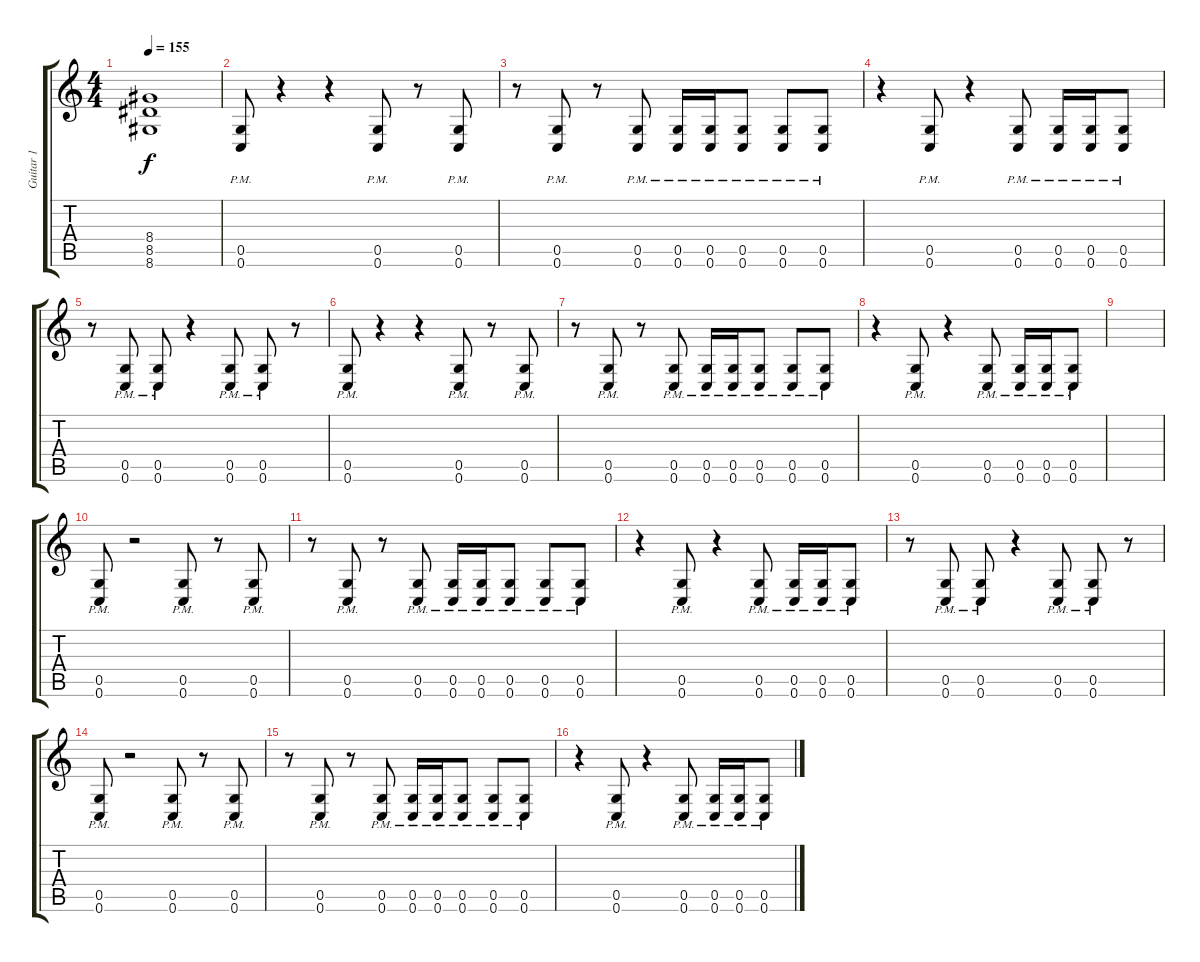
\track ("Guitar 1" "Guitar 1") {instrument distortionguitar}
\staff {score tabs}
\tuning (D4 A3 F3 C3 G2 C2) {hide}
\ts (4 4)
\tempo 155
\clef g2
\ks c
(8.4 8.5 8.6).1{dy f} |
(0.5{pm} 0.6{pm}).8 r.4 r.4 (0.5{pm} 0.6{pm}).8 r.8 (0.5{pm} 0.6{pm}).8 |
r.8 (0.5{pm} 0.6{pm}).8 r.8 (0.5{pm} 0.6{pm}).8 (0.5{pm} 0.6{pm}).16 (0.5{pm} 0.6{pm}).16 (0.5{pm} 0.6{pm}).8 (0.5{pm} 0.6{pm}).8 (0.5{pm} 0.6{pm}).8 |
r.4 (0.5{pm} 0.6{pm}).8 r.4 (0.5{pm} 0.6{pm}).8 (0.5{pm} 0.6{pm}).16 (0.5{pm} 0.6{pm}).16 (0.5{pm} 0.6{pm}).8 |
r.8 (0.5{pm} 0.6{pm}).8 (0.5{pm} 0.6{pm}).8 r.4 (0.5{pm} 0.6{pm}).8 (0.5{pm} 0.6{pm}).8 r.8 |
(0.5{pm} 0.6{pm}).8 r.4 r.4 (0.5{pm} 0.6{pm}).8 r.8 (0.5{pm} 0.6{pm}).8 |
r.8 (0.5{pm} 0.6{pm}).8 r.8 (0.5{pm} 0.6{pm}).8 (0.5{pm} 0.6{pm}).16 (0.5{pm} 0.6{pm}).16 (0.5{pm} 0.6{pm}).8 (0.5{pm} 0.6{pm}).8 (0.5{pm} 0.6{pm}).8 |
r.4 (0.5{pm} 0.6{pm}).8 r.4 (0.5{pm} 0.6{pm}).8 (0.5{pm} 0.6{pm}).16 (0.5{pm} 0.6{pm}).16 (0.5{pm} 0.6{pm}).8 |
|
(0.5{pm} 0.6{pm}).8 r.2 (0.5{pm} 0.6{pm}).8 r.8 (0.5{pm} 0.6{pm}).8 |
r.8 (0.5{pm} 0.6{pm}).8 r.8 (0.5{pm} 0.6{pm}).8 (0.5{pm} 0.6{pm}).16 (0.5{pm} 0.6{pm}).16 (0.5{pm} 0.6{pm}).8 (0.5{pm} 0.6{pm}).8 (0.5{pm} 0.6{pm}).8 |
r.4 (0.5{pm} 0.6{pm}).8 r.4 (0.5{pm} 0.6{pm}).8 (0.5{pm} 0.6{pm}).16 (0.5{pm} 0.6{pm}).16 (0.5{pm} 0.6{pm}).8 |
r.8 (0.5{pm} 0.6{pm}).8 (0.5{pm} 0.6{pm}).8 r.4 (0.5{pm} 0.6{pm}).8 (0.5{pm} 0.6{pm}).8 r.8 |
(0.5{pm} 0.6{pm}).8 r.2 (0.5{pm} 0.6{pm}).8 r.8 (0.5{pm} 0.6{pm}).8 |
r.8 (0.5{pm} 0.6{pm}).8 r.8 (0.5{pm} 0.6{pm}).8 (0.5{pm} 0.6{pm}).16 (0.5{pm} 0.6{pm}).16 (0.5{pm} 0.6{pm}).8 (0.5{pm} 0.6{pm}).8 (0.5{pm} 0.6{pm}).8 |
r.4 (0.5{pm} 0.6{pm}).8 r.4 (0.5{pm} 0.6{pm}).8 (0.5{pm} 0.6{pm}).16 (0.5{pm} 0.6{pm}).16 (0.5{pm} 0.6{pm}).8
